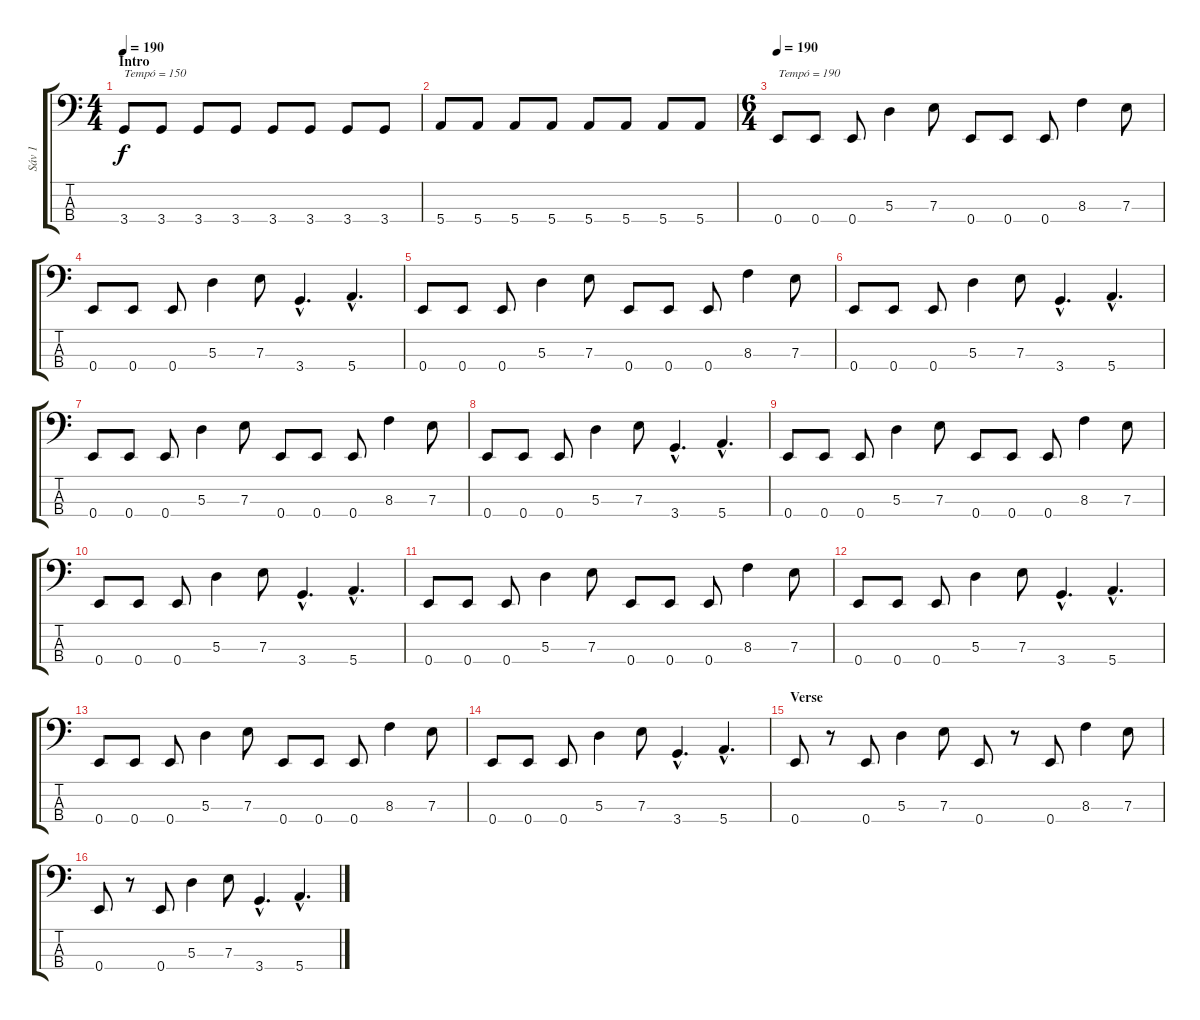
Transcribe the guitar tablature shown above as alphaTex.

\track ("Sáv 1" "Sáv 1") {instrument electricbassfinger}
\staff {score tabs}
\tuning (G2 D2 A1 E1) {hide}
\ts (4 4)
\section ("" "Intro")
\tempo 190
\tempo 150
\tempo 190
\clef f4
\ks c
3.4.8{txt "Tempó = 150" dy f instrument electricbassfinger} 3.4.8 3.4.8 3.4.8 3.4.8 3.4.8 3.4.8 3.4.8 |
5.4.8 5.4.8 5.4.8 5.4.8 5.4.8 5.4.8 5.4.8 5.4.8 |
\ts (6 4)
\tempo 190
0.4.8{txt "Tempó = 190"} 0.4.8 0.4.8 5.3.4 7.3.8 0.4.8 0.4.8 0.4.8 8.3.4 7.3.8 |
0.4.8 0.4.8 0.4.8 5.3.4 7.3.8 3.4{hac}.4{d} 5.4{hac}.4{d} |
0.4.8 0.4.8 0.4.8 5.3.4 7.3.8 0.4.8 0.4.8 0.4.8 8.3.4 7.3.8 |
0.4.8 0.4.8 0.4.8 5.3.4 7.3.8 3.4{hac}.4{d} 5.4{hac}.4{d} |
0.4.8 0.4.8 0.4.8 5.3.4 7.3.8 0.4.8 0.4.8 0.4.8 8.3.4 7.3.8 |
0.4.8 0.4.8 0.4.8 5.3.4 7.3.8 3.4{hac}.4{d} 5.4{hac}.4{d} |
0.4.8 0.4.8 0.4.8 5.3.4 7.3.8 0.4.8 0.4.8 0.4.8 8.3.4 7.3.8 |
0.4.8 0.4.8 0.4.8 5.3.4 7.3.8 3.4{hac}.4{d} 5.4{hac}.4{d} |
0.4.8 0.4.8 0.4.8 5.3.4 7.3.8 0.4.8 0.4.8 0.4.8 8.3.4 7.3.8 |
0.4.8 0.4.8 0.4.8 5.3.4 7.3.8 3.4{hac}.4{d} 5.4{hac}.4{d} |
0.4.8 0.4.8 0.4.8 5.3.4 7.3.8 0.4.8 0.4.8 0.4.8 8.3.4 7.3.8 |
0.4.8 0.4.8 0.4.8 5.3.4 7.3.8 3.4{hac}.4{d} 5.4{hac}.4{d} |
\section ("" "Verse")
0.4.8 r.8 0.4.8 5.3.4 7.3.8 0.4.8 r.8 0.4.8 8.3.4 7.3.8 |
0.4.8 r.8 0.4.8 5.3.4 7.3.8 3.4{hac}.4{d} 5.4{hac}.4{d}
